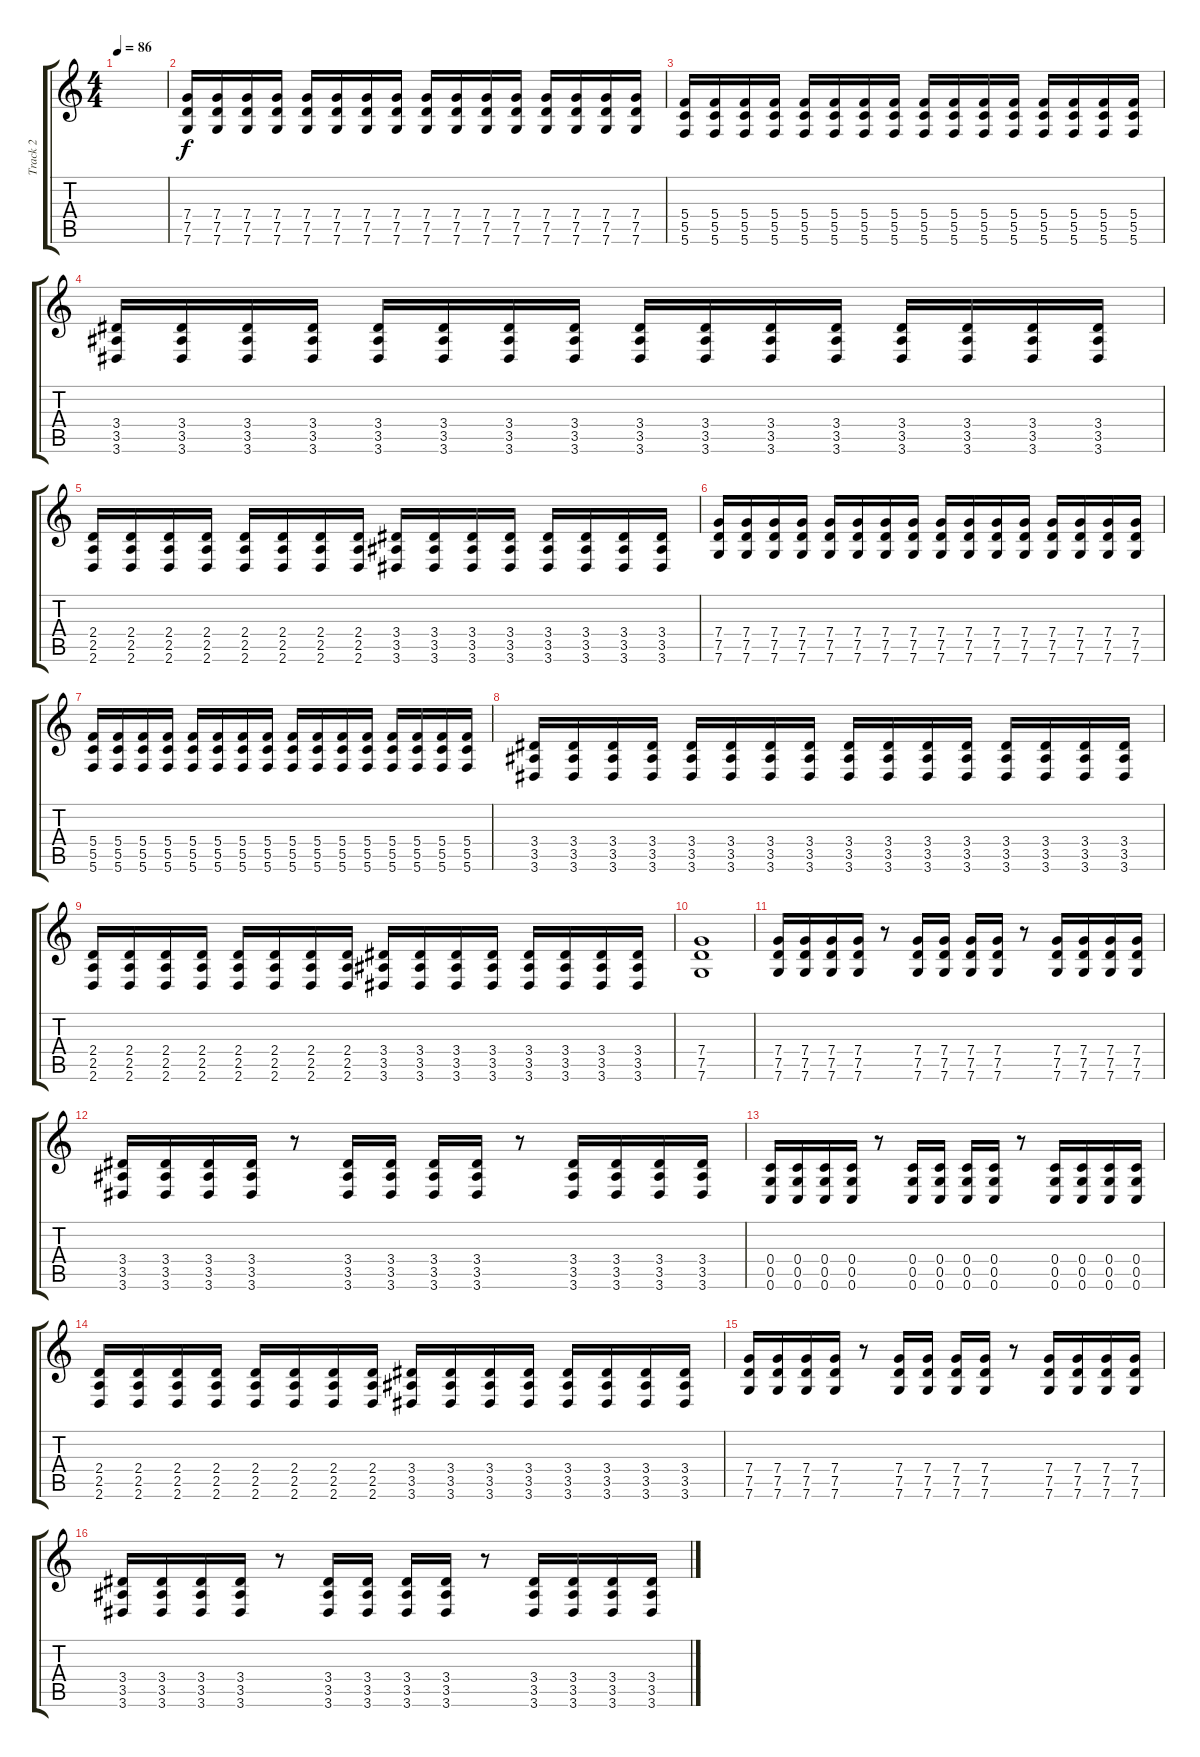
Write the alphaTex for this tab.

\track ("Track 2" "Track 2") {instrument distortionguitar}
\staff {score tabs}
\tuning (D4 A3 F3 C3 G2 C2) {hide}
\ts (4 4)
\tempo 86
\clef g2
\ks c
|
(7.4 7.5 7.6).16 (7.4 7.5 7.6).16 (7.4 7.5 7.6).16 (7.4 7.5 7.6).16 (7.4 7.5 7.6).16 (7.4 7.5 7.6).16 (7.4 7.5 7.6).16 (7.4 7.5 7.6).16 (7.4 7.5 7.6).16 (7.4 7.5 7.6).16 (7.4 7.5 7.6).16 (7.4 7.5 7.6).16 (7.4 7.5 7.6).16 (7.4 7.5 7.6).16 (7.4 7.5 7.6).16 (7.4 7.5 7.6).16 |
(5.4 5.5 5.6).16 (5.4 5.5 5.6).16 (5.4 5.5 5.6).16 (5.4 5.5 5.6).16 (5.4 5.5 5.6).16 (5.4 5.5 5.6).16 (5.4 5.5 5.6).16 (5.4 5.5 5.6).16 (5.4 5.5 5.6).16 (5.4 5.5 5.6).16 (5.4 5.5 5.6).16 (5.4 5.5 5.6).16 (5.4 5.5 5.6).16 (5.4 5.5 5.6).16 (5.4 5.5 5.6).16 (5.4 5.5 5.6).16 |
(3.4 3.5 3.6).16 (3.4 3.5 3.6).16 (3.4 3.5 3.6).16 (3.4 3.5 3.6).16 (3.4 3.5 3.6).16 (3.4 3.5 3.6).16 (3.4 3.5 3.6).16 (3.4 3.5 3.6).16 (3.4 3.5 3.6).16 (3.4 3.5 3.6).16 (3.4 3.5 3.6).16 (3.4 3.5 3.6).16 (3.4 3.5 3.6).16 (3.4 3.5 3.6).16 (3.4 3.5 3.6).16 (3.4 3.5 3.6).16 |
(2.4 2.5 2.6).16 (2.4 2.5 2.6).16 (2.4 2.5 2.6).16 (2.4 2.5 2.6).16 (2.4 2.5 2.6).16 (2.4 2.5 2.6).16 (2.4 2.5 2.6).16 (2.4 2.5 2.6).16 (3.4 3.5 3.6).16 (3.4 3.5 3.6).16 (3.4 3.5 3.6).16 (3.4 3.5 3.6).16 (3.4 3.5 3.6).16 (3.4 3.5 3.6).16 (3.4 3.5 3.6).16 (3.4 3.5 3.6).16 |
(7.4 7.5 7.6).16 (7.4 7.5 7.6).16 (7.4 7.5 7.6).16 (7.4 7.5 7.6).16 (7.4 7.5 7.6).16 (7.4 7.5 7.6).16 (7.4 7.5 7.6).16 (7.4 7.5 7.6).16 (7.4 7.5 7.6).16 (7.4 7.5 7.6).16 (7.4 7.5 7.6).16 (7.4 7.5 7.6).16 (7.4 7.5 7.6).16 (7.4 7.5 7.6).16 (7.4 7.5 7.6).16 (7.4 7.5 7.6).16 |
(5.4 5.5 5.6).16 (5.4 5.5 5.6).16 (5.4 5.5 5.6).16 (5.4 5.5 5.6).16 (5.4 5.5 5.6).16 (5.4 5.5 5.6).16 (5.4 5.5 5.6).16 (5.4 5.5 5.6).16 (5.4 5.5 5.6).16 (5.4 5.5 5.6).16 (5.4 5.5 5.6).16 (5.4 5.5 5.6).16 (5.4 5.5 5.6).16 (5.4 5.5 5.6).16 (5.4 5.5 5.6).16 (5.4 5.5 5.6).16 |
(3.4 3.5 3.6).16 (3.4 3.5 3.6).16 (3.4 3.5 3.6).16 (3.4 3.5 3.6).16 (3.4 3.5 3.6).16 (3.4 3.5 3.6).16 (3.4 3.5 3.6).16 (3.4 3.5 3.6).16 (3.4 3.5 3.6).16 (3.4 3.5 3.6).16 (3.4 3.5 3.6).16 (3.4 3.5 3.6).16 (3.4 3.5 3.6).16 (3.4 3.5 3.6).16 (3.4 3.5 3.6).16 (3.4 3.5 3.6).16 |
(2.4 2.5 2.6).16 (2.4 2.5 2.6).16 (2.4 2.5 2.6).16 (2.4 2.5 2.6).16 (2.4 2.5 2.6).16 (2.4 2.5 2.6).16 (2.4 2.5 2.6).16 (2.4 2.5 2.6).16 (3.4 3.5 3.6).16 (3.4 3.5 3.6).16 (3.4 3.5 3.6).16 (3.4 3.5 3.6).16 (3.4 3.5 3.6).16 (3.4 3.5 3.6).16 (3.4 3.5 3.6).16 (3.4 3.5 3.6).16 |
(7.4 7.5 7.6).1 |
(7.4 7.5 7.6).16{volume 11} (7.4 7.5 7.6).16 (7.4 7.5 7.6).16 (7.4 7.5 7.6).16 r.8 (7.4 7.5 7.6).16 (7.4 7.5 7.6).16 (7.4 7.5 7.6).16 (7.4 7.5 7.6).16 r.8 (7.4 7.5 7.6).16 (7.4 7.5 7.6).16 (7.4 7.5 7.6).16 (7.4 7.5 7.6).16 |
(3.4 3.5 3.6).16 (3.4 3.5 3.6).16 (3.4 3.5 3.6).16 (3.4 3.5 3.6).16 r.8 (3.4 3.5 3.6).16 (3.4 3.5 3.6).16 (3.4 3.5 3.6).16 (3.4 3.5 3.6).16 r.8 (3.4 3.5 3.6).16 (3.4 3.5 3.6).16 (3.4 3.5 3.6).16 (3.4 3.5 3.6).16 |
(0.4 0.5 0.6).16 (0.4 0.5 0.6).16 (0.4 0.5 0.6).16 (0.4 0.5 0.6).16 r.8 (0.4 0.5 0.6).16 (0.4 0.5 0.6).16 (0.4 0.5 0.6).16 (0.4 0.5 0.6).16 r.8 (0.4 0.5 0.6).16 (0.4 0.5 0.6).16 (0.4 0.5 0.6).16 (0.4 0.5 0.6).16 |
(2.4 2.5 2.6).16 (2.4 2.5 2.6).16 (2.4 2.5 2.6).16 (2.4 2.5 2.6).16 (2.4 2.5 2.6).16 (2.4 2.5 2.6).16 (2.4 2.5 2.6).16 (2.4 2.5 2.6).16 (3.4 3.5 3.6).16 (3.4 3.5 3.6).16 (3.4 3.5 3.6).16 (3.4 3.5 3.6).16 (3.4 3.5 3.6).16 (3.4 3.5 3.6).16 (3.4 3.5 3.6).16 (3.4 3.5 3.6).16 |
(7.4 7.5 7.6).16{volume 16} (7.4 7.5 7.6).16 (7.4 7.5 7.6).16 (7.4 7.5 7.6).16 r.8 (7.4 7.5 7.6).16 (7.4 7.5 7.6).16 (7.4 7.5 7.6).16 (7.4 7.5 7.6).16 r.8 (7.4 7.5 7.6).16 (7.4 7.5 7.6).16 (7.4 7.5 7.6).16 (7.4 7.5 7.6).16 |
(3.4 3.5 3.6).16 (3.4 3.5 3.6).16 (3.4 3.5 3.6).16 (3.4 3.5 3.6).16 r.8 (3.4 3.5 3.6).16 (3.4 3.5 3.6).16 (3.4 3.5 3.6).16 (3.4 3.5 3.6).16 r.8 (3.4 3.5 3.6).16 (3.4 3.5 3.6).16 (3.4 3.5 3.6).16 (3.4 3.5 3.6).16
